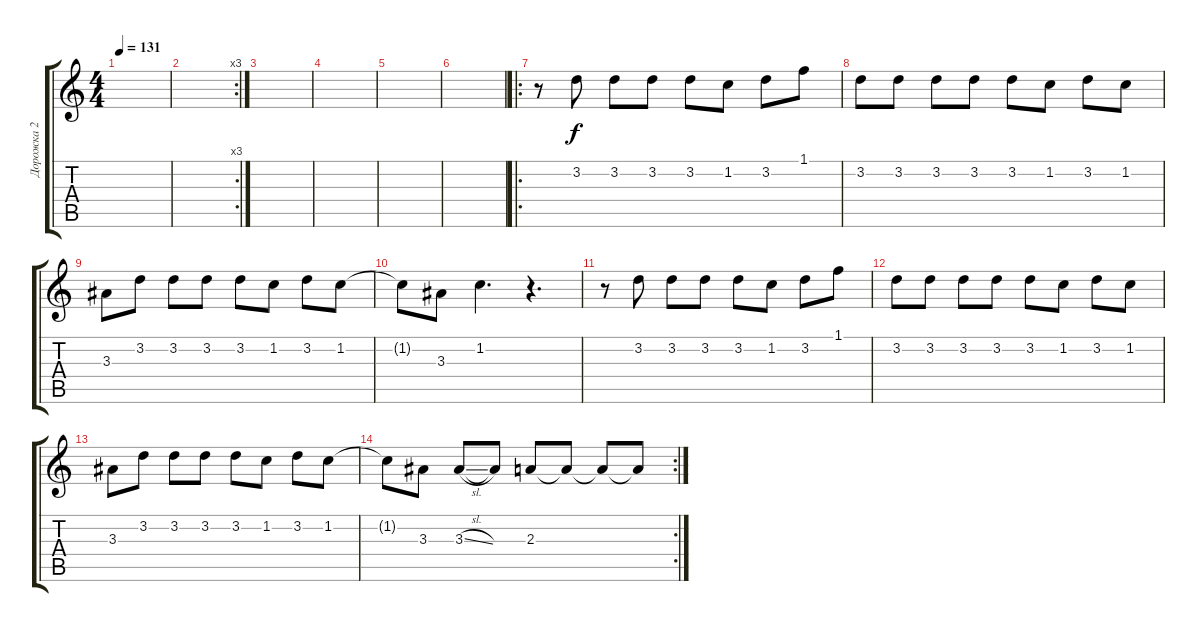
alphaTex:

\track ("Дорожка 2" "Дорожка 2") {instrument acousticguitarsteel}
\staff {score tabs}
\tuning (E4 B3 G3 D3 A2 E2) {hide}
\ts (4 4)
\tempo 131
\clef g2
\ks c
|
\rc 3
|
|
|
|
|
\ro
r.8 3.2.8 3.2.8 3.2.8 3.2.8 1.2.8 3.2.8 1.1.8 |
3.2.8 3.2.8 3.2.8 3.2.8 3.2.8 1.2.8 3.2.8 1.2.8 |
3.3.8 3.2.8 3.2.8 3.2.8 3.2.8 1.2.8 3.2.8 1.2.8 |
1.2{t}.8 3.3.8 1.2.4{d} r.4{d} |
r.8 3.2.8 3.2.8 3.2.8 3.2.8 1.2.8 3.2.8 1.1.8 |
3.2.8 3.2.8 3.2.8 3.2.8 3.2.8 1.2.8 3.2.8 1.2.8 |
3.3.8 3.2.8 3.2.8 3.2.8 3.2.8 1.2.8 3.2.8 1.2.8 |
\rc 2
1.2{t}.8 3.3.8 3.3{sl}.8 3.3{t}.8 2.3.8 2.3{t}.8 2.3{t}.8 2.3{t}.8
